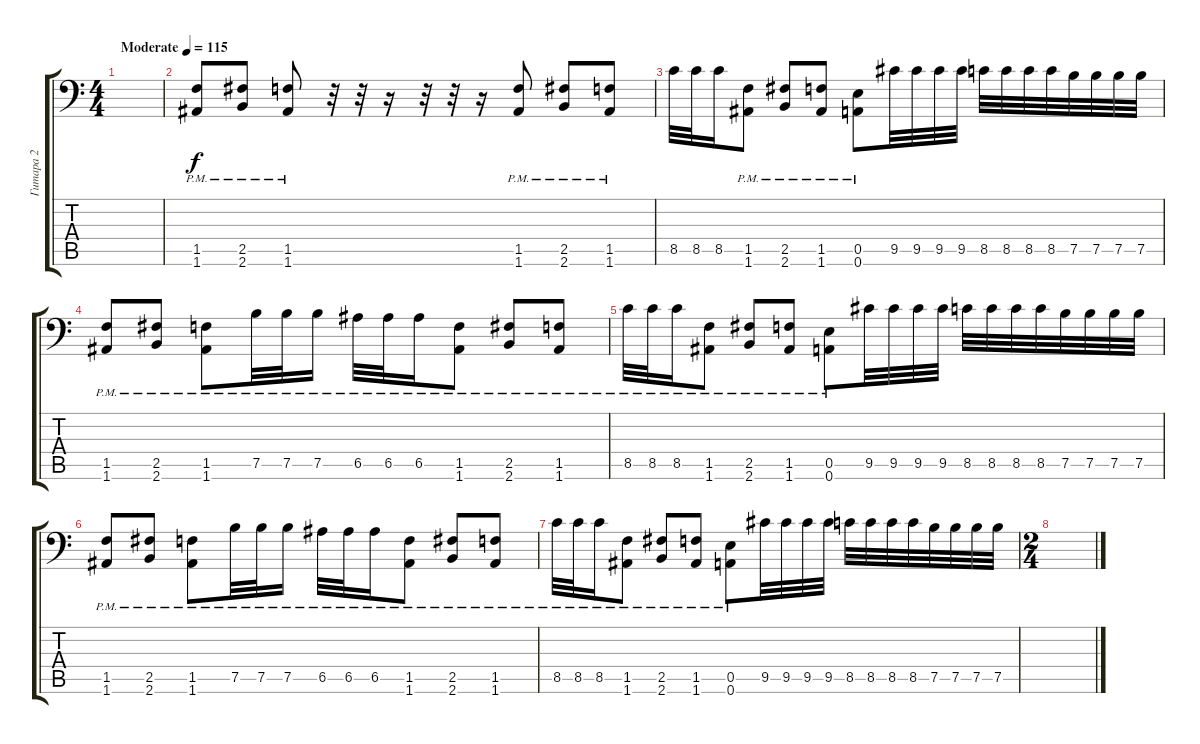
\track ("Гитара 2" "Гитара 2") {instrument distortionguitar}
\staff {score tabs}
\tuning (B3 Gb3 D3 A2 E2 A1) {hide}
\ts (4 4)
\tempo (115 "Moderate")
\clef f4
\ks c
|
(1.5{pm} 1.6{pm}).8 (2.5{pm} 2.6{pm}).8 (1.5{pm} 1.6{pm}).8 r.32 r.32 r.16 r.32 r.32 r.16 (1.5{pm} 1.6{pm}).8 (2.5{pm} 2.6{pm}).8 (1.5{pm} 1.6{pm}).8 |
8.5.32 8.5.32 8.5.16 (1.5{pm} 1.6{pm}).8 (2.5{pm} 2.6{pm}).8 (1.5{pm} 1.6{pm}).8 (0.5{pm} 0.6{pm}).8 9.5.32 9.5.32 9.5.32 9.5.32 8.5.32 8.5.32 8.5.32 8.5.32 7.5.32 7.5.32 7.5.32 7.5.32 |
(1.5{pm} 1.6{pm}).8 (2.5{pm} 2.6{pm}).8 (1.5{pm} 1.6{pm}).8 7.5{pm}.32 7.5{pm}.32 7.5{pm}.16 6.5{pm}.32 6.5{pm}.32 6.5{pm}.16 (1.5{pm} 1.6{pm}).8 (2.5{pm} 2.6{pm}).8 (1.5{pm} 1.6{pm}).8 |
8.5{pm}.32 8.5{pm}.32 8.5{pm}.16 (1.5{pm} 1.6{pm}).8 (2.5{pm} 2.6{pm}).8 (1.5{pm} 1.6{pm}).8 (0.5{pm} 0.6{pm}).8 9.5.32 9.5.32 9.5.32 9.5.32 8.5.32 8.5.32 8.5.32 8.5.32 7.5.32 7.5.32 7.5.32 7.5.32 |
(1.5{pm} 1.6{pm}).8 (2.5{pm} 2.6{pm}).8 (1.5{pm} 1.6{pm}).8 7.5{pm}.32 7.5{pm}.32 7.5{pm}.16 6.5{pm}.32 6.5{pm}.32 6.5{pm}.16 (1.5{pm} 1.6{pm}).8 (2.5{pm} 2.6{pm}).8 (1.5{pm} 1.6{pm}).8 |
8.5{pm}.32 8.5{pm}.32 8.5{pm}.16 (1.5{pm} 1.6{pm}).8 (2.5{pm} 2.6{pm}).8 (1.5{pm} 1.6{pm}).8 (0.5{pm} 0.6{pm}).8 9.5.32 9.5.32 9.5.32 9.5.32 8.5.32 8.5.32 8.5.32 8.5.32 7.5.32 7.5.32 7.5.32 7.5.32 |
\ts (2 4)
